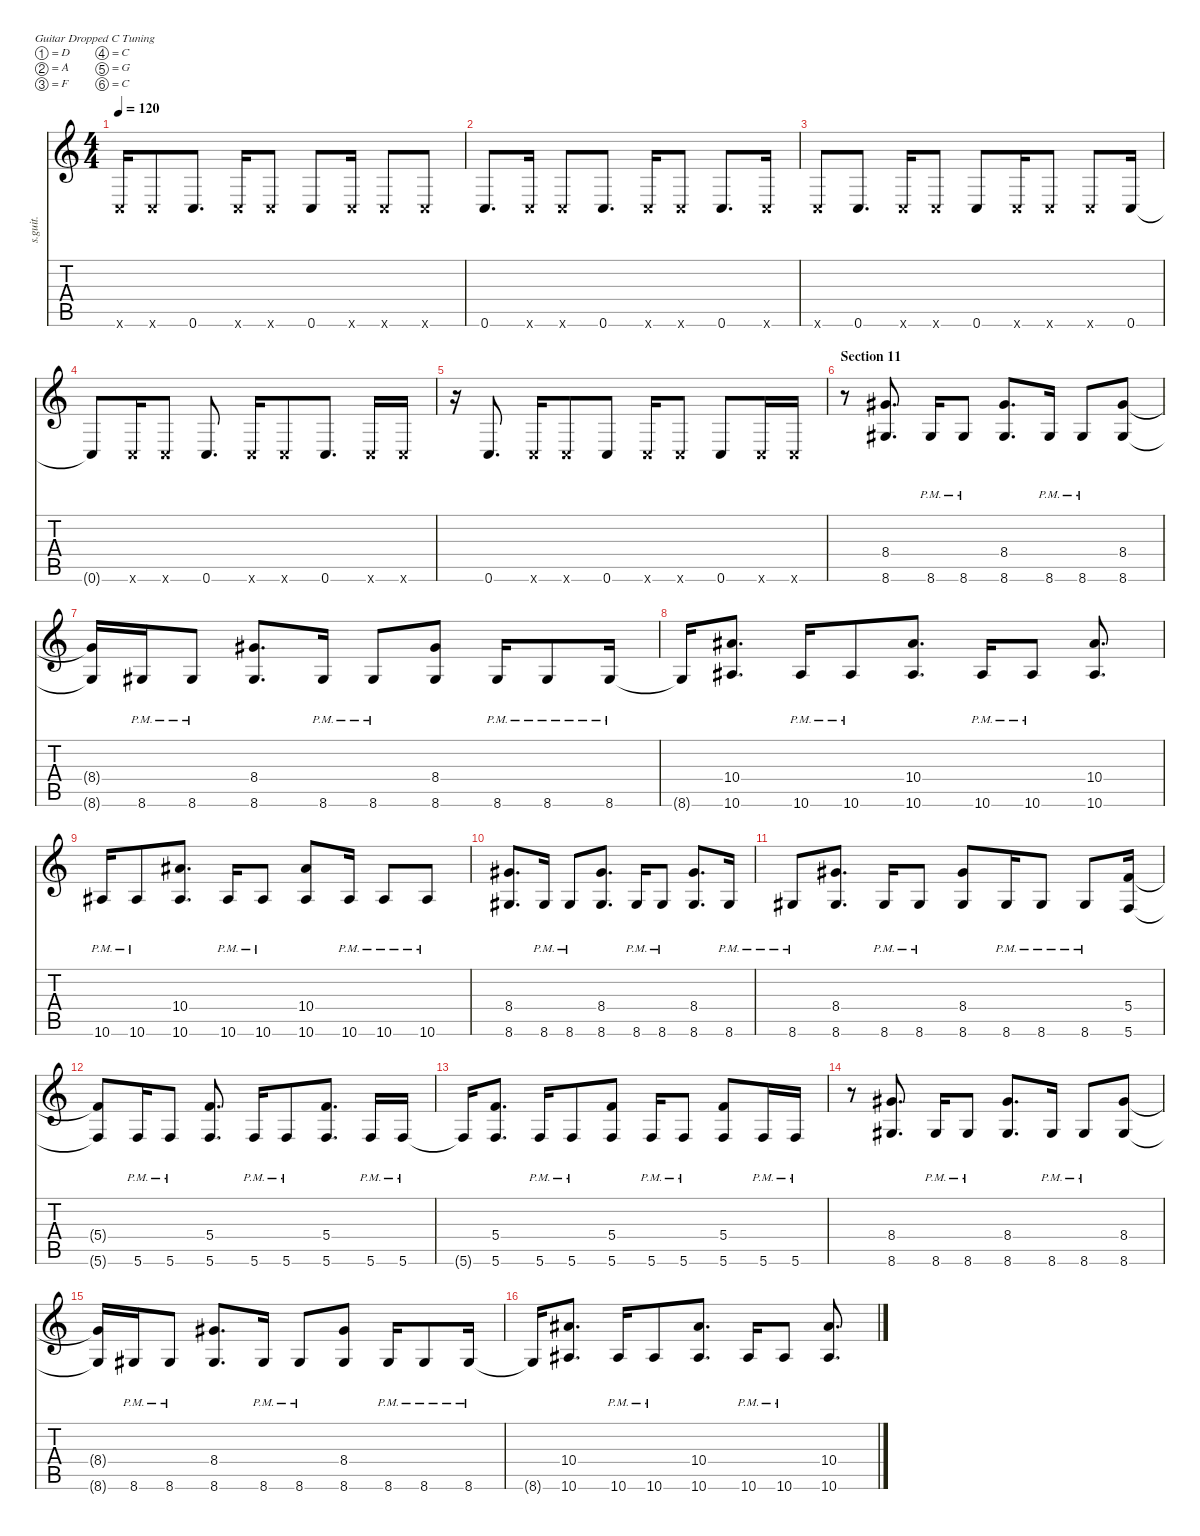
\defaultSystemsLayout 4
\hideDynamics
\bracketExtendMode nobrackets
\track ("Misha Mansoor" "s.guit.") {instrument distortionguitar}
\staff {score tabs}
\tuning (D4 A3 F3 C3 G2 C2)
\ts (4 4)
\tempo 120
\clef g2
\ks c
0.6{x}.16{lyrics (0 "") lyrics (1 "") lyrics (2 "") lyrics (3 "") lyrics (4 "") dy f} 0.6{x}.8{lyrics (0 "") lyrics (1 "") lyrics (2 "") lyrics (3 "") lyrics (4 "")} 0.6.8{d lyrics (0 "") lyrics (1 "") lyrics (2 "") lyrics (3 "") lyrics (4 "")} 0.6{x}.16{lyrics (0 "") lyrics (1 "") lyrics (2 "") lyrics (3 "") lyrics (4 "")} 0.6{x}.8{lyrics (0 "") lyrics (1 "") lyrics (2 "") lyrics (3 "") lyrics (4 "")} 0.6.8{lyrics (0 "") lyrics (1 "") lyrics (2 "") lyrics (3 "") lyrics (4 "")} 0.6{x}.16{lyrics (0 "") lyrics (1 "") lyrics (2 "") lyrics (3 "") lyrics (4 "")} 0.6{x}.8{lyrics (0 "") lyrics (1 "") lyrics (2 "") lyrics (3 "") lyrics (4 "")} 0.6{x}.8{lyrics (0 "") lyrics (1 "") lyrics (2 "") lyrics (3 "") lyrics (4 "")} |
0.6.8{d lyrics (0 "") lyrics (1 "") lyrics (2 "") lyrics (3 "") lyrics (4 "")} 0.6{x}.16{lyrics (0 "") lyrics (1 "") lyrics (2 "") lyrics (3 "") lyrics (4 "")} 0.6{x}.8{lyrics (0 "") lyrics (1 "") lyrics (2 "") lyrics (3 "") lyrics (4 "")} 0.6.8{d lyrics (0 "") lyrics (1 "") lyrics (2 "") lyrics (3 "") lyrics (4 "")} 0.6{x}.16{lyrics (0 "") lyrics (1 "") lyrics (2 "") lyrics (3 "") lyrics (4 "")} 0.6{x}.8{lyrics (0 "") lyrics (1 "") lyrics (2 "") lyrics (3 "") lyrics (4 "")} 0.6.8{d lyrics (0 "") lyrics (1 "") lyrics (2 "") lyrics (3 "") lyrics (4 "")} 0.6{x}.16{lyrics (0 "") lyrics (1 "") lyrics (2 "") lyrics (3 "") lyrics (4 "")} |
0.6{x}.8{lyrics (0 "") lyrics (1 "") lyrics (2 "") lyrics (3 "") lyrics (4 "")} 0.6.8{d lyrics (0 "") lyrics (1 "") lyrics (2 "") lyrics (3 "") lyrics (4 "")} 0.6{x}.16{lyrics (0 "") lyrics (1 "") lyrics (2 "") lyrics (3 "") lyrics (4 "")} 0.6{x}.8{lyrics (0 "") lyrics (1 "") lyrics (2 "") lyrics (3 "") lyrics (4 "")} 0.6.8{lyrics (0 "") lyrics (1 "") lyrics (2 "") lyrics (3 "") lyrics (4 "")} 0.6{x}.16{lyrics (0 "") lyrics (1 "") lyrics (2 "") lyrics (3 "") lyrics (4 "")} 0.6{x}.8{lyrics (0 "") lyrics (1 "") lyrics (2 "") lyrics (3 "") lyrics (4 "")} 0.6{x}.8{lyrics (0 "") lyrics (1 "") lyrics (2 "") lyrics (3 "") lyrics (4 "")} 0.6.16{lyrics (0 "") lyrics (1 "") lyrics (2 "") lyrics (3 "") lyrics (4 "")} |
0.6{t}.8{lyrics (0 "") lyrics (1 "") lyrics (2 "") lyrics (3 "") lyrics (4 "")} 0.6{x}.16{lyrics (0 "") lyrics (1 "") lyrics (2 "") lyrics (3 "") lyrics (4 "")} 0.6{x}.8{lyrics (0 "") lyrics (1 "") lyrics (2 "") lyrics (3 "") lyrics (4 "")} 0.6.8{d lyrics (0 "") lyrics (1 "") lyrics (2 "") lyrics (3 "") lyrics (4 "")} 0.6{x}.16{lyrics (0 "") lyrics (1 "") lyrics (2 "") lyrics (3 "") lyrics (4 "")} 0.6{x}.8{lyrics (0 "") lyrics (1 "") lyrics (2 "") lyrics (3 "") lyrics (4 "")} 0.6.8{d lyrics (0 "") lyrics (1 "") lyrics (2 "") lyrics (3 "") lyrics (4 "")} 0.6{x}.16{lyrics (0 "") lyrics (1 "") lyrics (2 "") lyrics (3 "") lyrics (4 "")} 0.6{x}.16{lyrics (0 "") lyrics (1 "") lyrics (2 "") lyrics (3 "") lyrics (4 "")} |
r.16 0.6.8{d lyrics (0 "") lyrics (1 "") lyrics (2 "") lyrics (3 "") lyrics (4 "")} 0.6{x}.16{lyrics (0 "") lyrics (1 "") lyrics (2 "") lyrics (3 "") lyrics (4 "")} 0.6{x}.8{lyrics (0 "") lyrics (1 "") lyrics (2 "") lyrics (3 "") lyrics (4 "")} 0.6.8{lyrics (0 "") lyrics (1 "") lyrics (2 "") lyrics (3 "") lyrics (4 "")} 0.6{x}.16{lyrics (0 "") lyrics (1 "") lyrics (2 "") lyrics (3 "") lyrics (4 "")} 0.6{x}.8{lyrics (0 "") lyrics (1 "") lyrics (2 "") lyrics (3 "") lyrics (4 "")} 0.6.8{lyrics (0 "") lyrics (1 "") lyrics (2 "") lyrics (3 "") lyrics (4 "")} 0.6{x}.16{lyrics (0 "") lyrics (1 "") lyrics (2 "") lyrics (3 "") lyrics (4 "")} 0.6{x}.16{lyrics (0 "") lyrics (1 "") lyrics (2 "") lyrics (3 "") lyrics (4 "")} |
\section ("" "Section 11")
r.8 (8.4{acc #} 8.6{acc #}).8{d lyrics (0 "") lyrics (1 "") lyrics (2 "") lyrics (3 "") lyrics (4 "")} 8.6{pm acc #}.16{lyrics (0 "") lyrics (1 "") lyrics (2 "") lyrics (3 "") lyrics (4 "")} 8.6{pm acc #}.8{lyrics (0 "") lyrics (1 "") lyrics (2 "") lyrics (3 "") lyrics (4 "")} (8.4{acc #} 8.6{acc #}).8{d lyrics (0 "") lyrics (1 "") lyrics (2 "") lyrics (3 "") lyrics (4 "")} 8.6{pm acc #}.16{lyrics (0 "") lyrics (1 "") lyrics (2 "") lyrics (3 "") lyrics (4 "")} 8.6{pm acc #}.8{lyrics (0 "") lyrics (1 "") lyrics (2 "") lyrics (3 "") lyrics (4 "")} (8.4{acc #} 8.6{acc #}).8{lyrics (0 "") lyrics (1 "") lyrics (2 "") lyrics (3 "") lyrics (4 "")} |
(8.4{t acc #} 8.6{t acc #}).16{lyrics (0 "") lyrics (1 "") lyrics (2 "") lyrics (3 "") lyrics (4 "")} 8.6{pm acc #}.16{lyrics (0 "") lyrics (1 "") lyrics (2 "") lyrics (3 "") lyrics (4 "")} 8.6{pm acc #}.8{lyrics (0 "") lyrics (1 "") lyrics (2 "") lyrics (3 "") lyrics (4 "")} (8.4{acc #} 8.6{acc #}).8{d lyrics (0 "") lyrics (1 "") lyrics (2 "") lyrics (3 "") lyrics (4 "")} 8.6{pm acc #}.16{lyrics (0 "") lyrics (1 "") lyrics (2 "") lyrics (3 "") lyrics (4 "")} 8.6{pm acc #}.8{lyrics (0 "") lyrics (1 "") lyrics (2 "") lyrics (3 "") lyrics (4 "")} (8.4{acc #} 8.6{acc #}).8{lyrics (0 "") lyrics (1 "") lyrics (2 "") lyrics (3 "") lyrics (4 "")} 8.6{pm acc #}.16{lyrics (0 "") lyrics (1 "") lyrics (2 "") lyrics (3 "") lyrics (4 "")} 8.6{pm acc #}.8{lyrics (0 "") lyrics (1 "") lyrics (2 "") lyrics (3 "") lyrics (4 "")} 8.6{pm acc #}.16{lyrics (0 "") lyrics (1 "") lyrics (2 "") lyrics (3 "") lyrics (4 "")} |
8.6{t acc #}.16{lyrics (0 "") lyrics (1 "") lyrics (2 "") lyrics (3 "") lyrics (4 "")} (10.4{acc #} 10.6{acc #}).8{d lyrics (0 "") lyrics (1 "") lyrics (2 "") lyrics (3 "") lyrics (4 "") dy mf} 10.6{pm acc #}.16{lyrics (0 "") lyrics (1 "") lyrics (2 "") lyrics (3 "") lyrics (4 "")} 10.6{pm acc #}.8{lyrics (0 "") lyrics (1 "") lyrics (2 "") lyrics (3 "") lyrics (4 "")} (10.4{acc #} 10.6{acc #}).8{d lyrics (0 "") lyrics (1 "") lyrics (2 "") lyrics (3 "") lyrics (4 "")} 10.6{pm acc #}.16{lyrics (0 "") lyrics (1 "") lyrics (2 "") lyrics (3 "") lyrics (4 "")} 10.6{pm acc #}.8{lyrics (0 "") lyrics (1 "") lyrics (2 "") lyrics (3 "") lyrics (4 "")} (10.4{acc #} 10.6{acc #}).8{d lyrics (0 "") lyrics (1 "") lyrics (2 "") lyrics (3 "") lyrics (4 "")} |
10.6{pm acc #}.16{lyrics (0 "") lyrics (1 "") lyrics (2 "") lyrics (3 "") lyrics (4 "")} 10.6{pm acc #}.8{lyrics (0 "") lyrics (1 "") lyrics (2 "") lyrics (3 "") lyrics (4 "")} (10.4{acc #} 10.6{acc #}).8{d lyrics (0 "") lyrics (1 "") lyrics (2 "") lyrics (3 "") lyrics (4 "")} 10.6{pm acc #}.16{lyrics (0 "") lyrics (1 "") lyrics (2 "") lyrics (3 "") lyrics (4 "")} 10.6{pm acc #}.8{lyrics (0 "") lyrics (1 "") lyrics (2 "") lyrics (3 "") lyrics (4 "")} (10.4{acc #} 10.6{acc #}).8{lyrics (0 "") lyrics (1 "") lyrics (2 "") lyrics (3 "") lyrics (4 "")} 10.6{pm acc #}.16{lyrics (0 "") lyrics (1 "") lyrics (2 "") lyrics (3 "") lyrics (4 "")} 10.6{pm acc #}.8{lyrics (0 "") lyrics (1 "") lyrics (2 "") lyrics (3 "") lyrics (4 "")} 10.6{pm acc #}.8{lyrics (0 "") lyrics (1 "") lyrics (2 "") lyrics (3 "") lyrics (4 "")} |
(8.4{acc #} 8.6{acc #}).8{d lyrics (0 "") lyrics (1 "") lyrics (2 "") lyrics (3 "") lyrics (4 "")} 8.6{pm acc #}.16{lyrics (0 "") lyrics (1 "") lyrics (2 "") lyrics (3 "") lyrics (4 "")} 8.6{pm acc #}.8{lyrics (0 "") lyrics (1 "") lyrics (2 "") lyrics (3 "") lyrics (4 "")} (8.4{acc #} 8.6{acc #}).8{d lyrics (0 "") lyrics (1 "") lyrics (2 "") lyrics (3 "") lyrics (4 "")} 8.6{pm acc #}.16{lyrics (0 "") lyrics (1 "") lyrics (2 "") lyrics (3 "") lyrics (4 "")} 8.6{pm acc #}.8{lyrics (0 "") lyrics (1 "") lyrics (2 "") lyrics (3 "") lyrics (4 "")} (8.4{acc #} 8.6{acc #}).8{d lyrics (0 "") lyrics (1 "") lyrics (2 "") lyrics (3 "") lyrics (4 "")} 8.6{pm acc #}.16{lyrics (0 "") lyrics (1 "") lyrics (2 "") lyrics (3 "") lyrics (4 "")} |
8.6{pm acc #}.8{lyrics (0 "") lyrics (1 "") lyrics (2 "") lyrics (3 "") lyrics (4 "")} (8.4{acc #} 8.6{acc #}).8{d lyrics (0 "") lyrics (1 "") lyrics (2 "") lyrics (3 "") lyrics (4 "")} 8.6{pm acc #}.16{lyrics (0 "") lyrics (1 "") lyrics (2 "") lyrics (3 "") lyrics (4 "")} 8.6{pm acc #}.8{lyrics (0 "") lyrics (1 "") lyrics (2 "") lyrics (3 "") lyrics (4 "")} (8.4{acc #} 8.6{acc #}).8{lyrics (0 "") lyrics (1 "") lyrics (2 "") lyrics (3 "") lyrics (4 "")} 8.6{pm acc #}.16{lyrics (0 "") lyrics (1 "") lyrics (2 "") lyrics (3 "") lyrics (4 "")} 8.6{pm acc #}.8{lyrics (0 "") lyrics (1 "") lyrics (2 "") lyrics (3 "") lyrics (4 "")} 8.6{pm acc #}.8{lyrics (0 "") lyrics (1 "") lyrics (2 "") lyrics (3 "") lyrics (4 "")} (5.4 5.6).16{lyrics (0 "") lyrics (1 "") lyrics (2 "") lyrics (3 "") lyrics (4 "")} |
(5.4{t} 5.6{t}).8{lyrics (0 "") lyrics (1 "") lyrics (2 "") lyrics (3 "") lyrics (4 "")} 5.6{pm}.16{lyrics (0 "") lyrics (1 "") lyrics (2 "") lyrics (3 "") lyrics (4 "")} 5.6{pm}.8{lyrics (0 "") lyrics (1 "") lyrics (2 "") lyrics (3 "") lyrics (4 "")} (5.4 5.6).8{d lyrics (0 "") lyrics (1 "") lyrics (2 "") lyrics (3 "") lyrics (4 "")} 5.6{pm}.16{lyrics (0 "") lyrics (1 "") lyrics (2 "") lyrics (3 "") lyrics (4 "")} 5.6{pm}.8{lyrics (0 "") lyrics (1 "") lyrics (2 "") lyrics (3 "") lyrics (4 "")} (5.4 5.6).8{d lyrics (0 "") lyrics (1 "") lyrics (2 "") lyrics (3 "") lyrics (4 "")} 5.6{pm}.16{lyrics (0 "") lyrics (1 "") lyrics (2 "") lyrics (3 "") lyrics (4 "")} 5.6{pm}.16{lyrics (0 "") lyrics (1 "") lyrics (2 "") lyrics (3 "") lyrics (4 "")} |
5.6{t}.16{lyrics (0 "") lyrics (1 "") lyrics (2 "") lyrics (3 "") lyrics (4 "") dy f} (5.4 5.6).8{d lyrics (0 "") lyrics (1 "") lyrics (2 "") lyrics (3 "") lyrics (4 "") dy mf} 5.6{pm}.16{lyrics (0 "") lyrics (1 "") lyrics (2 "") lyrics (3 "") lyrics (4 "")} 5.6{pm}.8{lyrics (0 "") lyrics (1 "") lyrics (2 "") lyrics (3 "") lyrics (4 "")} (5.4 5.6).8{lyrics (0 "") lyrics (1 "") lyrics (2 "") lyrics (3 "") lyrics (4 "")} 5.6{pm}.16{lyrics (0 "") lyrics (1 "") lyrics (2 "") lyrics (3 "") lyrics (4 "")} 5.6{pm}.8{lyrics (0 "") lyrics (1 "") lyrics (2 "") lyrics (3 "") lyrics (4 "")} (5.4 5.6).8{lyrics (0 "") lyrics (1 "") lyrics (2 "") lyrics (3 "") lyrics (4 "")} 5.6{pm}.16{lyrics (0 "") lyrics (1 "") lyrics (2 "") lyrics (3 "") lyrics (4 "")} 5.6{pm}.16{lyrics (0 "") lyrics (1 "") lyrics (2 "") lyrics (3 "") lyrics (4 "")} |
r.8 (8.4{acc #} 8.6{acc #}).8{d lyrics (0 "") lyrics (1 "") lyrics (2 "") lyrics (3 "") lyrics (4 "")} 8.6{pm acc #}.16{lyrics (0 "") lyrics (1 "") lyrics (2 "") lyrics (3 "") lyrics (4 "")} 8.6{pm acc #}.8{lyrics (0 "") lyrics (1 "") lyrics (2 "") lyrics (3 "") lyrics (4 "")} (8.4{acc #} 8.6{acc #}).8{d lyrics (0 "") lyrics (1 "") lyrics (2 "") lyrics (3 "") lyrics (4 "")} 8.6{pm acc #}.16{lyrics (0 "") lyrics (1 "") lyrics (2 "") lyrics (3 "") lyrics (4 "")} 8.6{pm acc #}.8{lyrics (0 "") lyrics (1 "") lyrics (2 "") lyrics (3 "") lyrics (4 "")} (8.4{acc #} 8.6{acc #}).8{lyrics (0 "") lyrics (1 "") lyrics (2 "") lyrics (3 "") lyrics (4 "")} |
(8.4{t acc #} 8.6{t acc #}).16{lyrics (0 "") lyrics (1 "") lyrics (2 "") lyrics (3 "") lyrics (4 "")} 8.6{pm acc #}.16{lyrics (0 "") lyrics (1 "") lyrics (2 "") lyrics (3 "") lyrics (4 "")} 8.6{pm acc #}.8{lyrics (0 "") lyrics (1 "") lyrics (2 "") lyrics (3 "") lyrics (4 "")} (8.4{acc #} 8.6{acc #}).8{d lyrics (0 "") lyrics (1 "") lyrics (2 "") lyrics (3 "") lyrics (4 "")} 8.6{pm acc #}.16{lyrics (0 "") lyrics (1 "") lyrics (2 "") lyrics (3 "") lyrics (4 "")} 8.6{pm acc #}.8{lyrics (0 "") lyrics (1 "") lyrics (2 "") lyrics (3 "") lyrics (4 "")} (8.4{acc #} 8.6{acc #}).8{lyrics (0 "") lyrics (1 "") lyrics (2 "") lyrics (3 "") lyrics (4 "")} 8.6{pm acc #}.16{lyrics (0 "") lyrics (1 "") lyrics (2 "") lyrics (3 "") lyrics (4 "")} 8.6{pm acc #}.8{lyrics (0 "") lyrics (1 "") lyrics (2 "") lyrics (3 "") lyrics (4 "")} 8.6{pm acc #}.16{lyrics (0 "") lyrics (1 "") lyrics (2 "") lyrics (3 "") lyrics (4 "")} |
8.6{t acc #}.16{lyrics (0 "") lyrics (1 "") lyrics (2 "") lyrics (3 "") lyrics (4 "") dy f} (10.4{acc #} 10.6{acc #}).8{d lyrics (0 "") lyrics (1 "") lyrics (2 "") lyrics (3 "") lyrics (4 "") dy mf} 10.6{pm acc #}.16{lyrics (0 "") lyrics (1 "") lyrics (2 "") lyrics (3 "") lyrics (4 "")} 10.6{pm acc #}.8{lyrics (0 "") lyrics (1 "") lyrics (2 "") lyrics (3 "") lyrics (4 "")} (10.4{acc #} 10.6{acc #}).8{d lyrics (0 "") lyrics (1 "") lyrics (2 "") lyrics (3 "") lyrics (4 "")} 10.6{pm acc #}.16{lyrics (0 "") lyrics (1 "") lyrics (2 "") lyrics (3 "") lyrics (4 "")} 10.6{pm acc #}.8{lyrics (0 "") lyrics (1 "") lyrics (2 "") lyrics (3 "") lyrics (4 "")} (10.4{acc #} 10.6{acc #}).8{d lyrics (0 "") lyrics (1 "") lyrics (2 "") lyrics (3 "") lyrics (4 "")}
